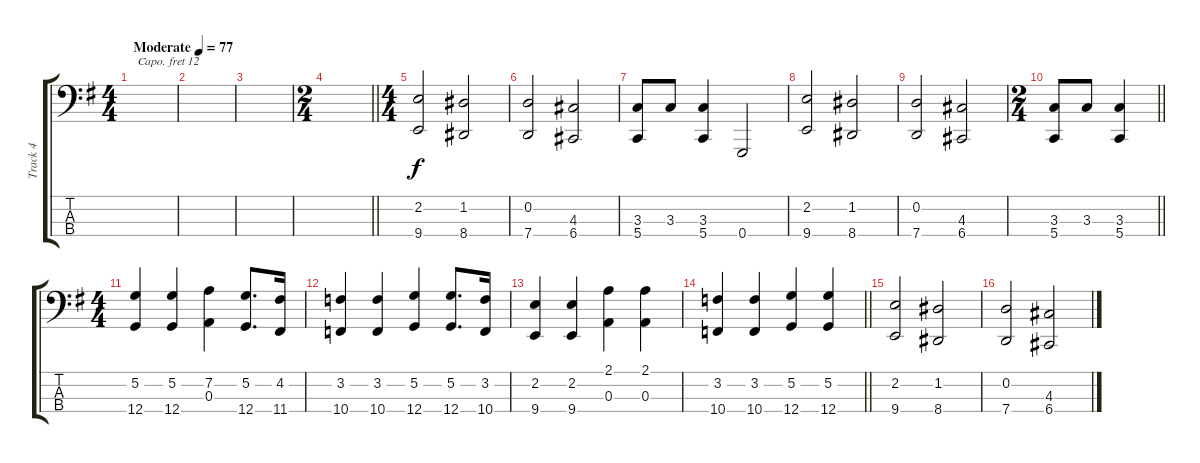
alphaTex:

\track ("Track 4" "Track 4") {instrument acousticgrandpiano}
\staff {score tabs}
\capo 12
\tuning (G2 D2 A1 G0) {hide}
\ts (4 4)
\tempo (77 "Moderate")
\clef f4
\ks g
|
|
|
\ts (2 4)
\barLineRight lightlight
|
\ts (4 4)
(2.2 9.4).2 (1.2 8.4).2 |
(0.2 7.4).2 (4.3 6.4).2 |
(3.3 5.4).8 3.3.8 (3.3 5.4).4 0.4.2 |
(2.2 9.4).2 (1.2 8.4).2 |
(0.2 7.4).2 (4.3 6.4).2 |
\ts (2 4)
\barLineRight lightlight
(3.3 5.4).8 3.3.8 (3.3 5.4).4 |
\ts (4 4)
(5.2 12.4).4 (5.2 12.4).4 (7.2 0.3).4 (5.2 12.4).8{d} (4.2 11.4).16 |
(3.2 10.4).4 (3.2 10.4).4 (5.2 12.4).4 (5.2 12.4).8{d} (3.2 10.4).16 |
(2.2 9.4).4 (2.2 9.4).4 (2.1 0.3).4 (2.1 0.3).4 |
\barLineRight lightlight
(3.2 10.4).4 (3.2 10.4).4 (5.2 12.4).4 (5.2 12.4).4 |
(2.2 9.4).2 (1.2 8.4).2 |
(0.2 7.4).2 (4.3 6.4).2
